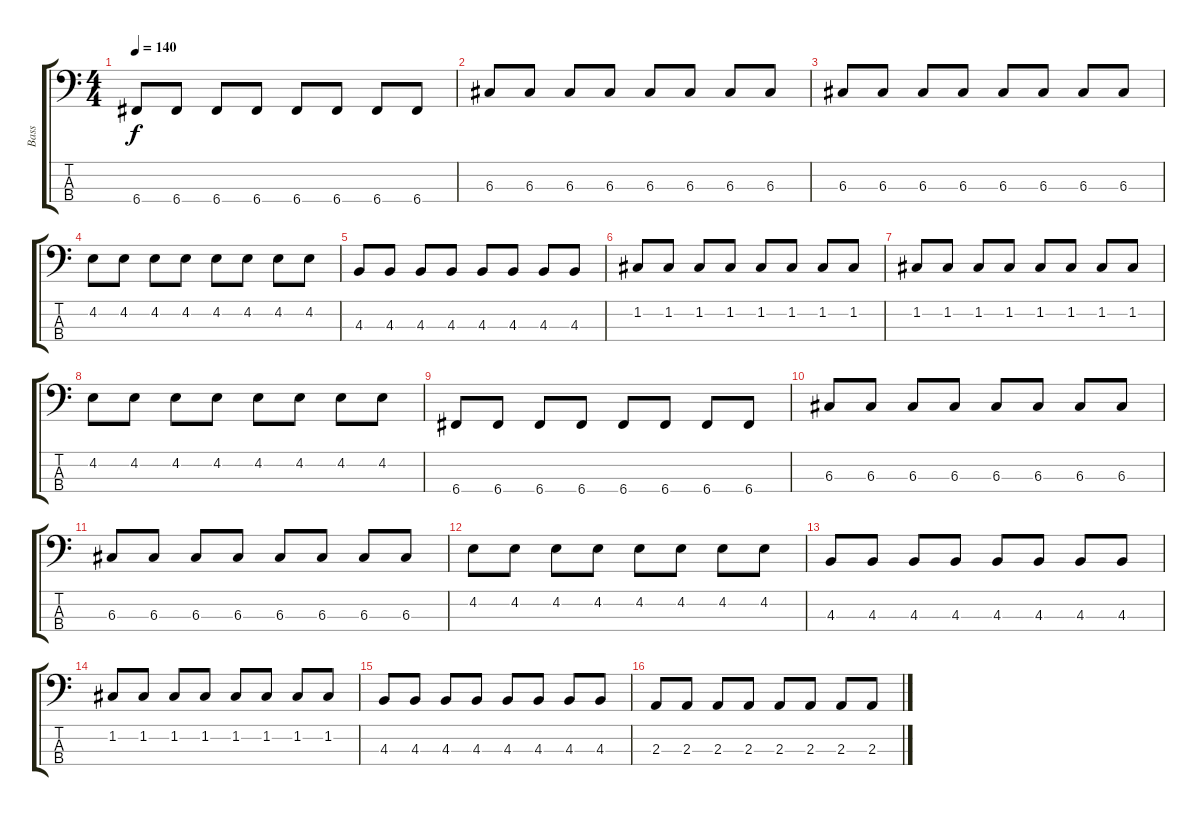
\track ("Bass" "Bass") {instrument electricbasspick}
\staff {score tabs}
\tuning (F2 C2 G1 C1) {hide}
\ts (4 4)
\tempo 140
\clef f4
\ks c
6.4.8{dy f} 6.4.8 6.4.8 6.4.8 6.4.8 6.4.8 6.4.8 6.4.8 |
6.3.8 6.3.8 6.3.8 6.3.8 6.3.8 6.3.8 6.3.8 6.3.8 |
6.3.8 6.3.8 6.3.8 6.3.8 6.3.8 6.3.8 6.3.8 6.3.8 |
4.2.8 4.2.8 4.2.8 4.2.8 4.2.8 4.2.8 4.2.8 4.2.8 |
4.3.8 4.3.8 4.3.8 4.3.8 4.3.8 4.3.8 4.3.8 4.3.8 |
1.2.8 1.2.8 1.2.8 1.2.8 1.2.8 1.2.8 1.2.8 1.2.8 |
1.2.8 1.2.8 1.2.8 1.2.8 1.2.8 1.2.8 1.2.8 1.2.8 |
4.2.8 4.2.8 4.2.8 4.2.8 4.2.8 4.2.8 4.2.8 4.2.8 |
6.4.8 6.4.8 6.4.8 6.4.8 6.4.8 6.4.8 6.4.8 6.4.8 |
6.3.8 6.3.8 6.3.8 6.3.8 6.3.8 6.3.8 6.3.8 6.3.8 |
6.3.8 6.3.8 6.3.8 6.3.8 6.3.8 6.3.8 6.3.8 6.3.8 |
4.2.8 4.2.8 4.2.8 4.2.8 4.2.8 4.2.8 4.2.8 4.2.8 |
4.3.8 4.3.8 4.3.8 4.3.8 4.3.8 4.3.8 4.3.8 4.3.8 |
1.2.8 1.2.8 1.2.8 1.2.8 1.2.8 1.2.8 1.2.8 1.2.8 |
4.3.8 4.3.8 4.3.8 4.3.8 4.3.8 4.3.8 4.3.8 4.3.8 |
2.3.8 2.3.8 2.3.8 2.3.8 2.3.8 2.3.8 2.3.8 2.3.8
